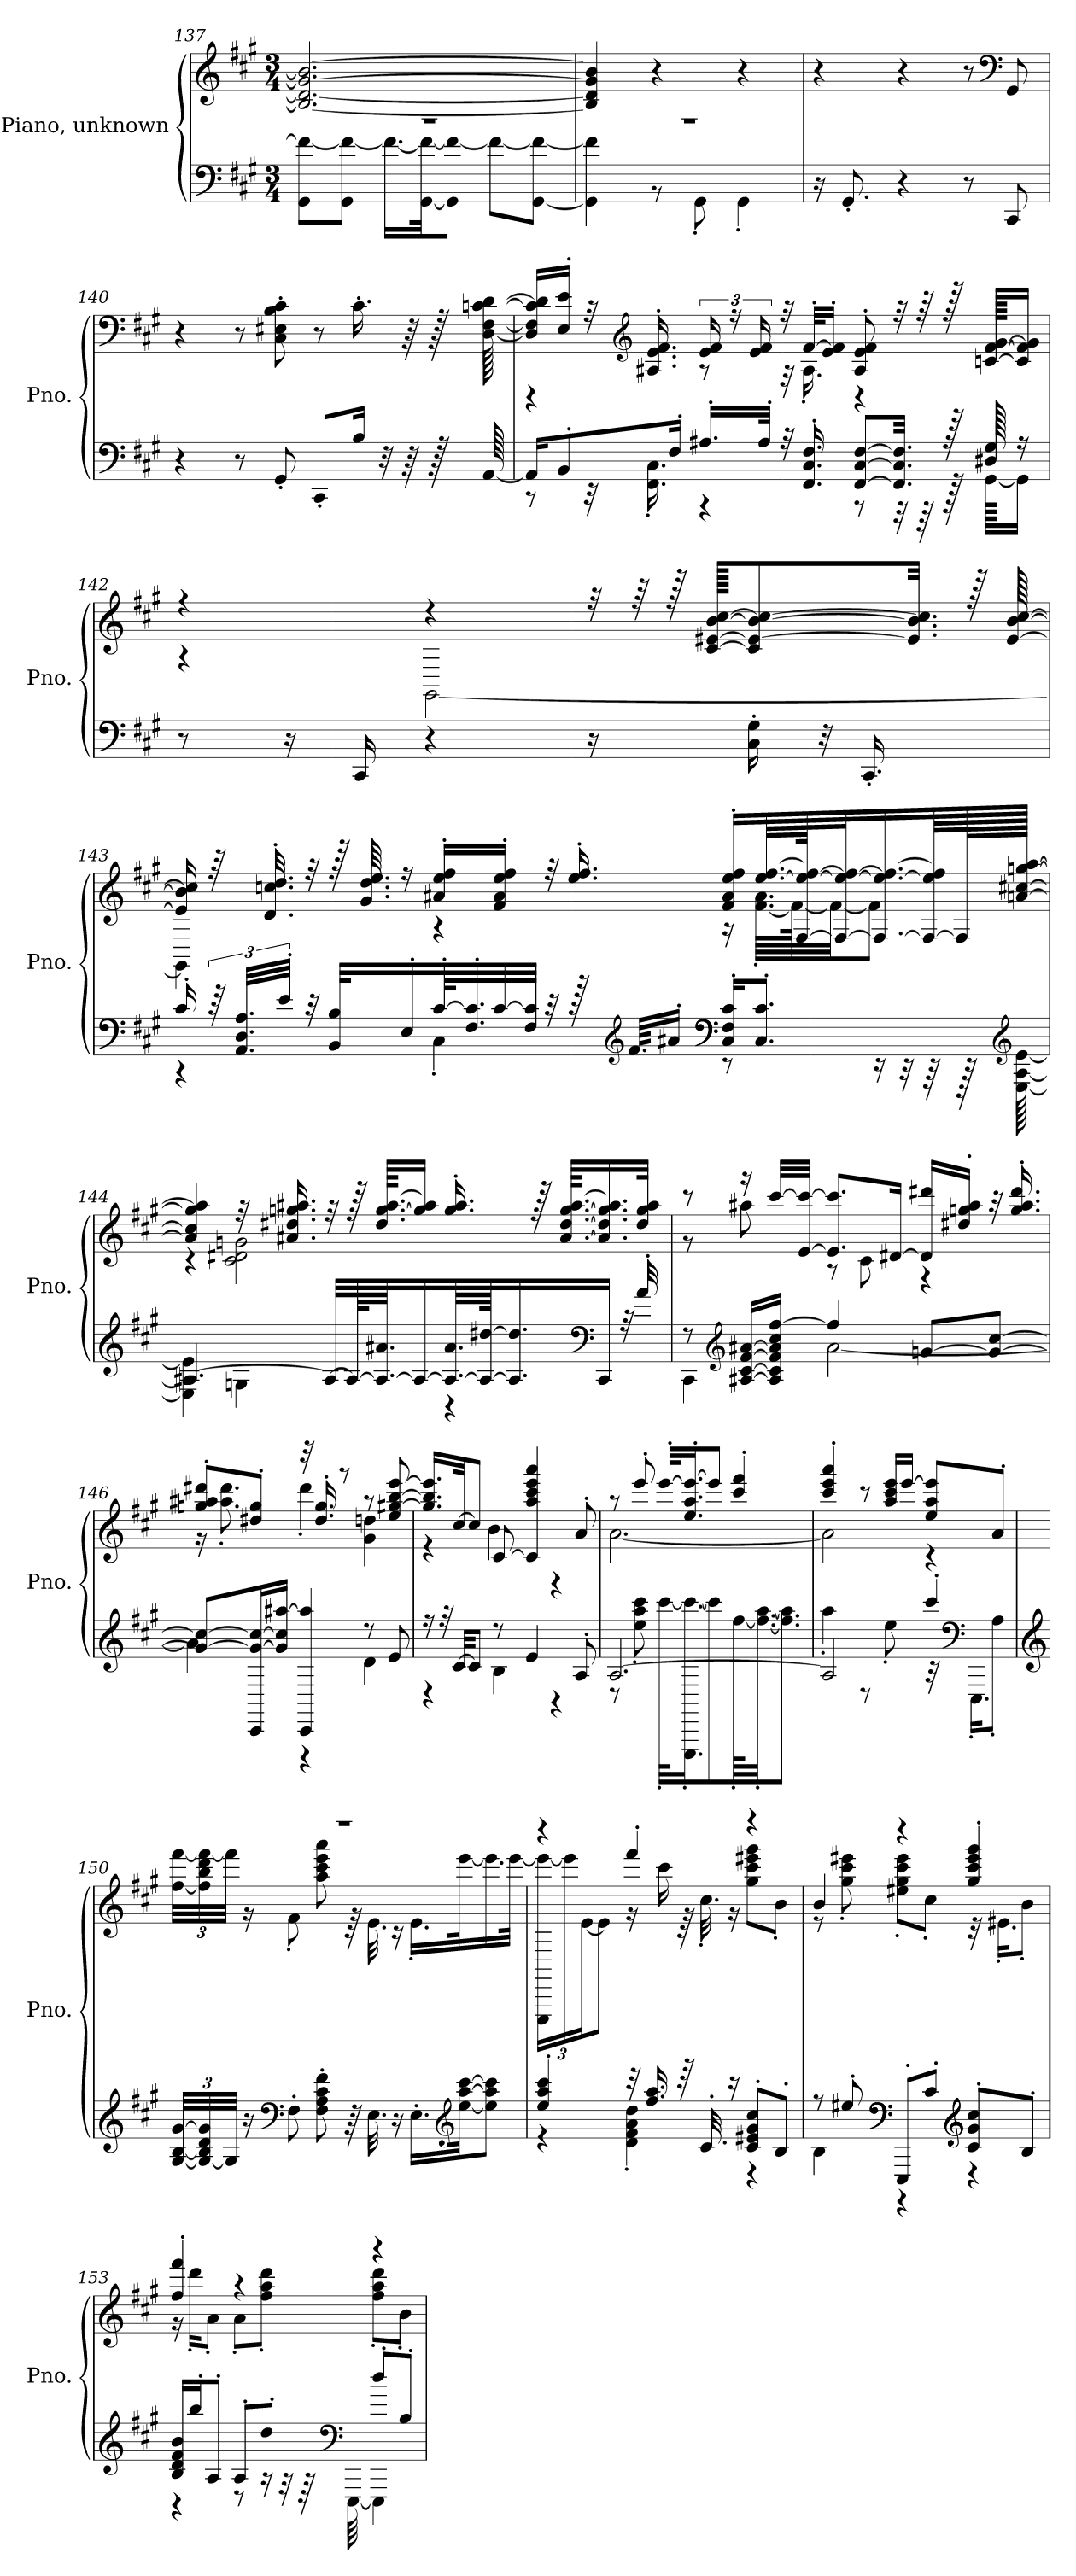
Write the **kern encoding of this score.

**kern	**kern
*part1	*part1
*staff2	*staff1
*I"Piano, unknown	*
*I'Pno.	*
!!LO:PB:g=z
*clefF4	*clefG2
*k[f#c#g#]	*k[f#c#g#]
*M3/4	*M3/4
=137	=137
*^	*
2.r	8GG#\ 8f#\_L	2.B/_ 2.d#/_ 2.g#/_ 2.b/_
.	8GG#\ 8f#\_J	.
.	16.f#\LL_	.
.	[32GG#\ 32f#\_JK	.
.	8GG#\] 8f#\_J	.
.	8f#\L_	.
.	[8GG#\ 8f#\_J	.
=138	=138	=138
2.r	4GG#\] 4f#\]	4B/] 4d#/] 4g#/] 4b/]
.	8r	4r
.	8GG#'\	.
.	4GG#'\	4r
*v	*v	*
=139	=139
16r	4r
8.GG#'/	.
4r	4r
8r	8r
*	*clefF4
8CC#/	8GG#/
=140	=140
4r	4r
8r	8r
8GG#'/	8C#\' 8E#X\' 8B\' 8c#\'
8CC#'/L	8r
16B/Jk	16.c#'\
32r	.
64r	64r
128r	128r
[128AA/	[128D\ [128F#\ [128cn\ [128d\
!!LO:LB:g=z
=141	=141
*^	*^
16AA/KL]	8r	16D/] 16F#/] 16c/] 16d/]LL	4r
8BB'/	.	16E/' 16e/'JJ	.
.	32r	32r	.
*	*	*clefG2	*
.	16.FF#\' 16.C#\'	16.A#X/' 16.e/' 16.f#/'	.
16F#'/Jk	.	.	.
16.A#X'/LL	4r	24e/ 24f#/	8r
.	.	24r	.
.	.	24e/ 24f#/	.
32A#'/JJk	.	.	.
32r	.	32r	32r
16.FF#/' 16.C#/' 16.F#/'	.	[32f#'/KLL	16.A#'\
.	.	16e/' 16f#/]'JJ	.
[8FF#/ [8C#/ [8F#/L	8r	8A#/' 8e/' 8f#/'	4r
32.FF#/] 32.C#/] 32.F#/]Jkk	32r	32r	.
.	64r	64r	.
128r	128r	128r	.
128D#X/ 128G#/	[128GG#\KKKLL	[128cn/ [128f#/ [128g#/KKKLL	.
16r	16GG#\JJ]	16c/] 16f#/] 16g#/]JJ	.
*v	*v	*	*
!!LO:LB:g=z	!!
=142	=142	=142
8r	4r	4r
16r	.	.
16CC#/	.	.
4r	4r	[2GG#\
16r	32r	.
.	64r	.
.	128r	.
.	[128c#/ [128e#X/ [128b/ [128cc#/KKKKL	.
16C#\' 16G#\'	8c#/] 8e#/_ 8b/_ 8cc#/_	.
32r	.	.
16.CC#'/	.	.
.	32.e#/] 32.b/] 32.cc#/]Jkk	.
.	128r	.
.	[128e#/ [128b/ [128cc#/	.
!!LO:LB:g=z	!!
=143	=143	=143
*^	*	*
16c#'/	4r	16e#/] 16b/] 16cc#/]	4GG#\]
96r	.	64r	.
48.AA/ 48.D/ 48.A/LLL	.	.	.
.	.	32.d/' 32.ccn/' 32.dd/'	.
48e'/JJJ	.	.	.
32r	.	32r	.
32BB/ 32B/KLL	.	128r	.
.	.	64.g#/ 64.dd/ 64.ee/	.
16E'/	.	16r	.
[64c#'/KL	4C#'\	16a#X/' 16ee/' 16ff#/'LL	4r
32.F#/' 32.c#/]'	.	.	.
[32c#/	.	16f#/' 16a#/' 16ee/' 16ff#/'JJ	.
32F#/ 32c#/]JJJ	.	.	.
32r	.	32r	.
128r	.	16.ee/' 16.ff#/'	.
*clefG2	*	*	*
64.f#/KKLL	.	.	.
16a#X'/JJ	.	.	.
*clefF4	*	*	*
16C#/' 16F#/' 16c#/'KL	8r	16f#/' 16a#/' 16ee/' 16ff#/'LL	16r
8.C#/' 8.c#/'J	.	[64.ee/ [64.ff#/LL	[64.f#\' 64.a#\'LLLL
.	.	[128F#/ 128ee/_ 128ff#/_JK	128f#\JK_
.	.	32F#/_ 32ee/_ 32ff#/_J	32f#\JJ_
.	16r	16.F#/_ 16.ee/_ 16.ff#/_	8f#\J]
.	32r	.	.
.	64r	64F#/_ 64ee/] 64ff#/]LL	.
.	128r	128F#/L]	.
*clefG2	*	*	*
.	[128E\ [128A\ [128e\	[128an/ [128cc#X/ [128ggn/ [128aa/JJJJJ	.
!!LO:LB:g=z	!!
=144	=144	=144	=144
[4.A#X/	4E\] 4A\] 4e\]	4a/] 4cc#/] 4gg/] 4aa/]	4r
.	4Gn\	32r	2c#\ 2d#X\ 2gn\
.	.	16.a#X/ 16.dd#X/ 16.ggn/ 16.aa#X/	.
32A#/LLL_	.	32r	.
128A#/KL_	.	128r	.
64.A#/_ 64.a#X/JJ	.	64.dd#/ [64.gg/ [64.aa#/KKLL	.
16A#/_	.	16gg/] 16aa#/]JJ	.
64.A#/_ 64.a#/LL	4r	16.gg/' 16.aa#/'	.
128A#/_ [128dd#X/JJK	.	.	.
16.A#/] 16.dd#/]	.	.	.
.	.	128r	.
.	.	[64.a#/ [64.dd#/ [64.gg/ [64.aa#/KKLL	.
*clefF4	*	*	*
16CC#/JJ	.	16.a#/] 16.dd#/] 16.gg/] 16.aa#/]	.
32r	.	.	.
32a#'/	.	32dd#/ 32gg/ 32aa#/JJk	.
!!LO:LB:g=z	!!
=145	=145	=145	=145
8r	4CC#\	8r	8r
*clefG2	*	*	*
[16A#X/ [16c#/ [16f#/ [16a#X/LL	.	16r	8aa#X\
16A#/] 16c#/] 16f#/] 16a#/] 16cc#/ [16ff#/JJ	.	[32ccc#/LLL	.
.	.	[32e/ 32ccc#/_JJJ	.
4ff#/]	[2a#\	8.e/] 8.ccc#/]L	8r
.	.	.	8c#\
.	.	[16d#X/Jk	.
[8gn/L	.	16d#/] 16ddd#X/LL	4r
.	.	16dd#X/' 16ggn/' 16aa#/'JJ	.
8g/_ [8cc#/J	.	32r	.
.	.	16.gg/' 16.aa#/' 16.ddd#/'	.
=146	=146	=146	=146
8g/_ 8cc#/_L	4a#\]	8ggn/' 8aa#X/' 8ddd#X/'L	16r
.	.	.	8.aa#\' 8.ddd#\'
16CC#/ 16g/_ 16cc#/_L	.	8dd#X/' 8gg/'J	.
16g/] 16cc#/] [16aa#X/JJ	.	.	.
4CC#/ 4aa#/]	4r	32r	4ddd#'\
.	.	16.dd#/' 16.gg/'	.
.	.	8r	.
8r	4d\	8r	4g#\ 4ddn\
8e/	.	8ee/ [8gg#X/ [8bb/ [8eee/	.
!!LO:PB:g=z	!!
=147	=147	=147	=147
16r	4r	16.gg#/] 16.bb/] 16.eee/]LL	4r
32r	.	.	.
[32c#/KKL	.	[32cc#/JK	.
8c#/J]	.	8cc#/J]	.
8r	4B\	[8c#/	4b\
4e/	.	4c#/] 4aa/ 4ccc#/ 4eee/ 4aaa/	.
.	4r	.	4r
8A'/	.	8a'/	.
=148	=148	=148	=148
[2.A/	8r	8r	[2.a\
.	8ee\' 8aa\' 8ccc#\'	8eee'/	.
.	[32ccc#'\KLL	[32eee'/KLL	.
.	16.EEE\' 16.ccc#\_'J	16.ee/' 16.aa/' 16.eee/_'J	.
.	8ccc#\]	8eee/J]	.
.	[64ff#'\KLL	4ccc#/' 4fff#/'	.
.	32.ff#\_' [32.aa\'JJ	.	.
.	8.ff#\] 8.aa\]J	.	.
=149	=149	=149	=149
2A/]	4aa'\	4ccc#/' 4eee/' 4aaa/'	2a\]
.	8r	8r	.
.	8ee'\	16aa/ 16ccc#/ 16eee/LL	.
.	.	[16eee/JJ	.
4ccc#'/	32r	8ee/ 8aa/ 8eee/]L	4r
*clefF4	*	*	*
.	16.EEE'\KL	.	.
.	8A'\J	8a'/J	.
*v	*v	*	*
!!LO:LB:g=z	!!
=150	=150	=150
*clefG2	*	*
*Xbrackettup	*	*Xbrackettup
[48G#/ [48B/ [48g#/LLL	2.r	[48ff#\ [48fff#\LLL
48G#/_ 48B/] 48d/ 48g#/]	.	48ff#\] 48bb\ 48ddd\ 48fff#\_
48G#/JJJ]	.	48fff#\JJJ]
16r	.	16r
*clefF4	*	*
8F#'\	.	8f#'\
8F#\' 8A\' 8c#\' 8f#\'	.	8aa\ 8ccc#\ 8eee\ 8aaa\
64r	.	64r
32.E\	.	32.e\
16r	.	16r
16.E'\LL	.	16.e'\LL
*clefG2	*	*
[32ee\ [32aa\ [32ccc#\JK	.	[32eee\K
8ee\] 8aa\] 8ccc#\]J	.	16.eee\]
.	.	[32eee\JJk
=151	=151	=151
*^	*	*
4ee/' 4aa/' 4ccc#/'	4r	4r	24EEE\ 24eee\_LL
.	.	.	24eee\]
.	.	.	[24e\J
.	.	.	8e\J]
32r	4d\' 4f#\' 4a\' 4dd\'	4fff#'/	16r
16.ff#/ 16.aa/	.	.	.
.	.	.	16ccc#\
64r	.	.	64r
32.c#'/	.	.	32.cc#'\
16r	.	.	16r
8c#/' 8e#X/' 8g#/' 8cc#/'L	4r	4r	8gg#\ 8ccc#\ 8eee#X\ 8ggg#\L
8B'/J	.	.	8b'\J
!!LO:LB:g=z	!!
=152	=152	=152	=152
8r	4B\	4b/	8r
8ee#X'/	.	.	8gg#\' 8ccc#\' 8eee#X\'
*clefF4	*	*	*
8EEE'/L	4r	4r	8ee#X\' 8gg#\' 8ccc#\' 8eee#\'L
8c#'/J	.	.	8cc#'\J
*clefG2	*	*	*
8c#/' 8g#/' 8cc#/'L	4r	4gg#/' 4ccc#/' 4eee#/' 4ggg#/'	32r
.	.	.	16.e#X'\KL
8B'/J	.	.	8b'\J
=153	=153	=153	=153
16B/ 16d/ 16f#/ 16b/LL	4r	4ff#/' 4fff#/'	16r
16bb'/J	.	.	16ddd'\KL
8A'/J	.	.	8a'\J
8A'/L	8r	4r	8a'\L
8dd'/J	16r	.	8ff#\' 8aa\' 8ddd\'J
.	32r	.	.
.	64r	.	.
*clefF4	*	*	*
.	[64EEE\	.	.
8dd'/L	4EEE\]	4r	8ff#\' 8aa\' 8ddd\'L
8B'/J	.	.	8b'\J
*v	*v	*	*
*	*v	*v
=	=
*-	*-
